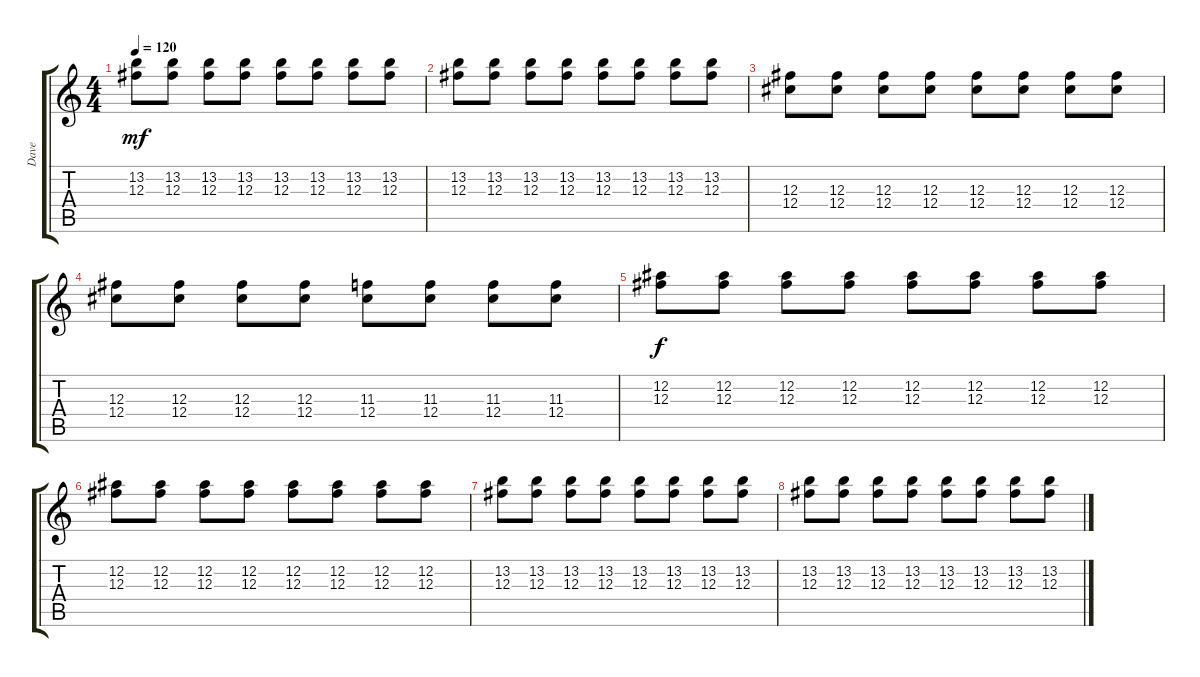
\track ("Dave" "Dave") {instrument overdrivenguitar}
\staff {score tabs}
\tuning (Eb4 Bb3 Gb3 Db3 Ab2 Eb2) {hide}
\ts (4 4)
\tempo 120
\clef g2
\ks c
(13.2 12.3).8{dy mf} (13.2 12.3).8 (13.2 12.3).8 (13.2 12.3).8 (13.2 12.3).8 (13.2 12.3).8 (13.2 12.3).8 (13.2 12.3).8 |
(13.2 12.3).8 (13.2 12.3).8 (13.2 12.3).8 (13.2 12.3).8 (13.2 12.3).8 (13.2 12.3).8 (13.2 12.3).8 (13.2 12.3).8 |
(12.3 12.4).8 (12.3 12.4).8 (12.3 12.4).8 (12.3 12.4).8 (12.3 12.4).8 (12.3 12.4).8 (12.3 12.4).8 (12.3 12.4).8 |
(12.3 12.4).8 (12.3 12.4).8 (12.3 12.4).8 (12.3 12.4).8 (11.3 12.4).8 (11.3 12.4).8 (11.3 12.4).8 (11.3 12.4).8 |
(12.2 12.3).8{dy f} (12.2 12.3).8 (12.2 12.3).8 (12.2 12.3).8 (12.2 12.3).8 (12.2 12.3).8 (12.2 12.3).8 (12.2 12.3).8 |
(12.2 12.3).8 (12.2 12.3).8 (12.2 12.3).8 (12.2 12.3).8 (12.2 12.3).8 (12.2 12.3).8 (12.2 12.3).8 (12.2 12.3).8 |
(13.2 12.3).8 (13.2 12.3).8 (13.2 12.3).8 (13.2 12.3).8 (13.2 12.3).8 (13.2 12.3).8 (13.2 12.3).8 (13.2 12.3).8 |
(13.2 12.3).8 (13.2 12.3).8 (13.2 12.3).8 (13.2 12.3).8 (13.2 12.3).8 (13.2 12.3).8 (13.2 12.3).8 (13.2 12.3).8
